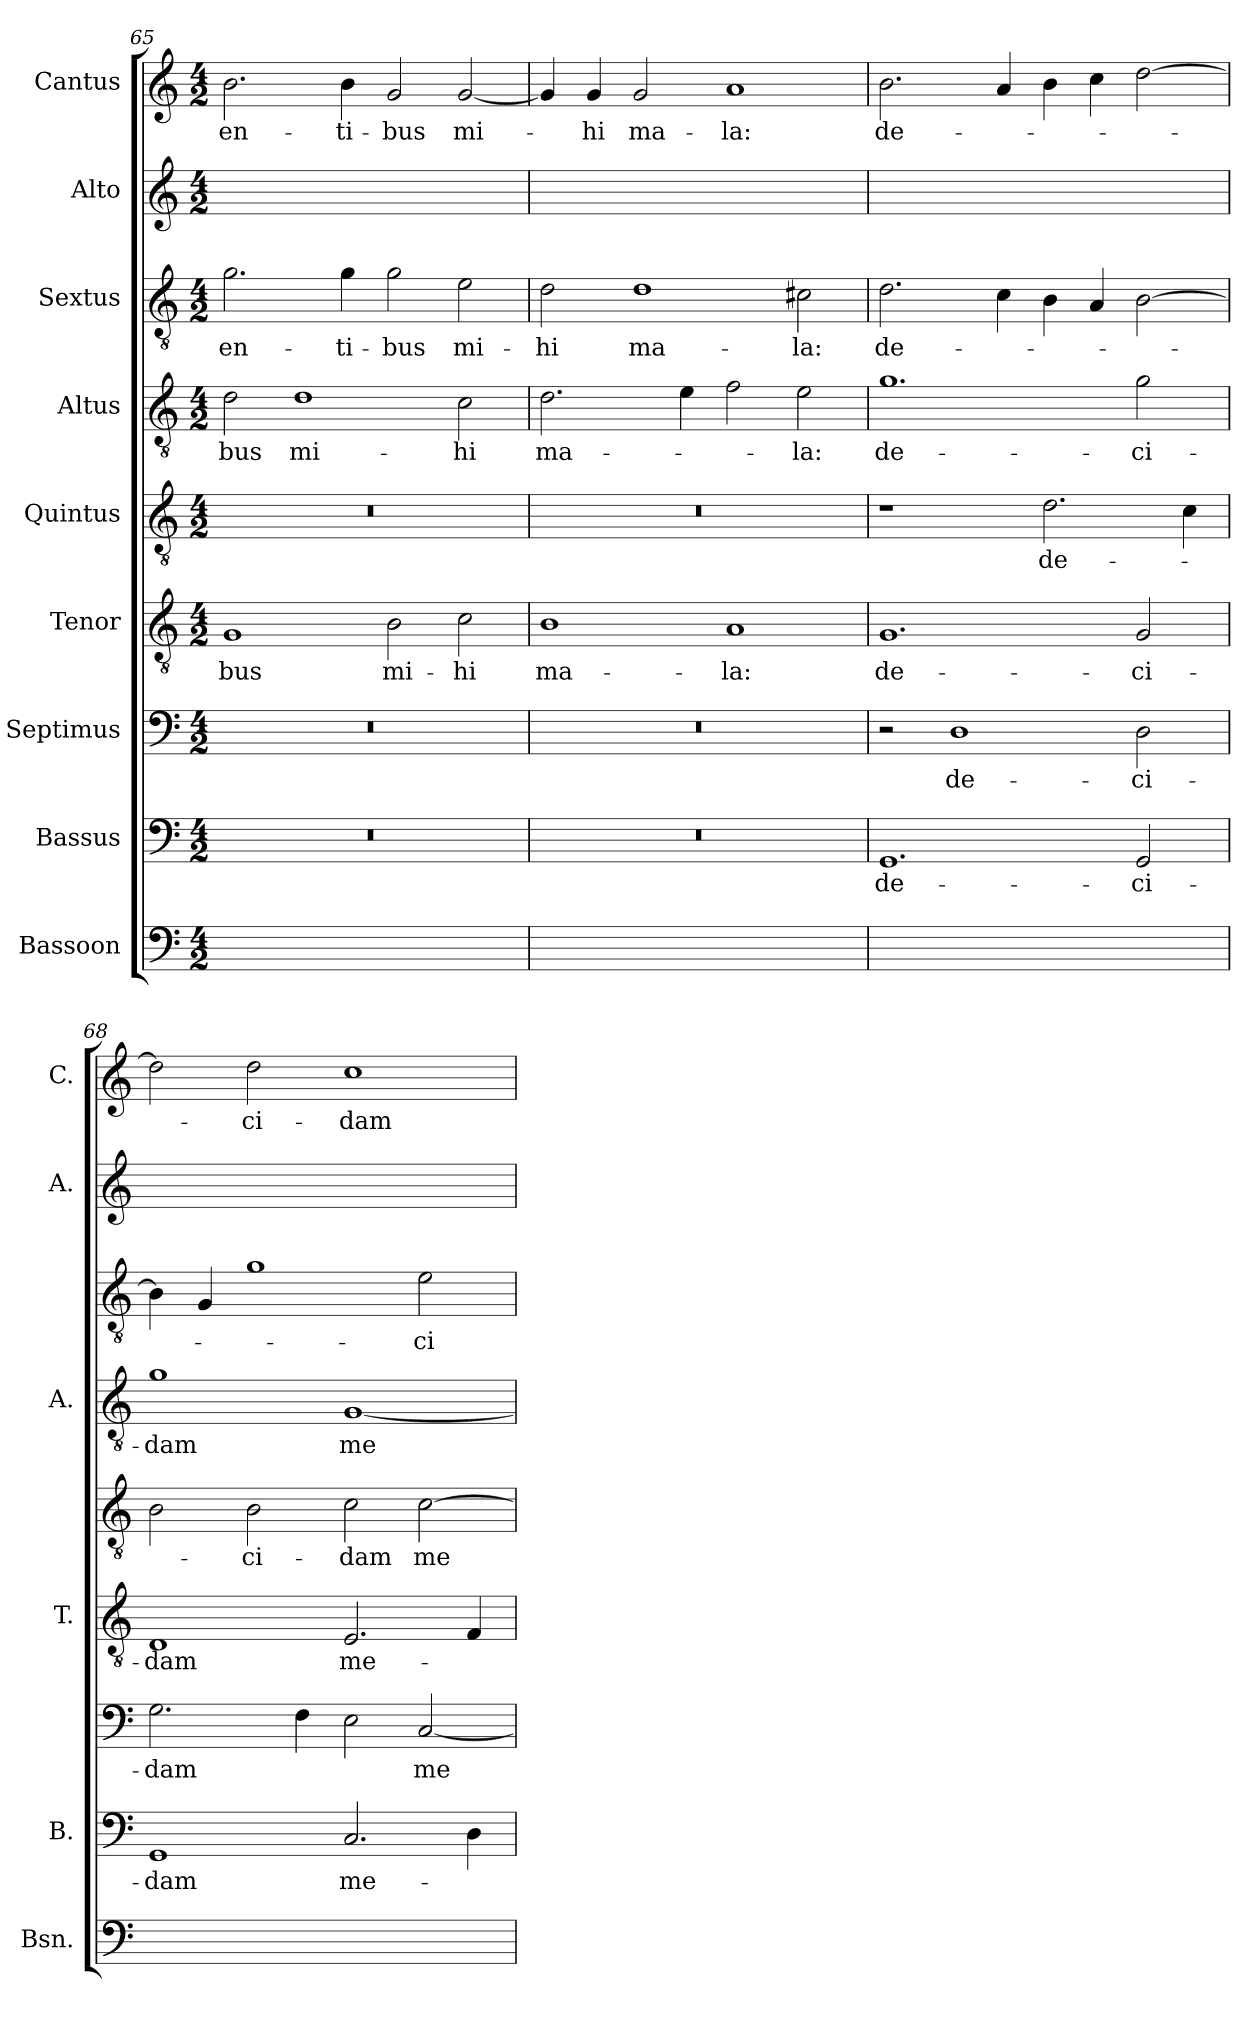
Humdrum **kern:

**kern	**text	**kern	**text	**kern	**text	**kern	**text	**kern	**text	**kern	**text	**kern	**text	**kern	**text	**kern	**text
*part9	*part9	*part8	*part8	*part7	*part7	*part6	*part6	*part5	*part5	*part4	*part4	*part3	*part3	*part2	*part2	*part1	*part1
*staff9	*staff9	*staff8	*staff8	*staff7	*staff7	*staff6	*staff6	*staff5	*staff5	*staff4	*staff4	*staff3	*staff3	*staff2	*staff2	*staff1	*staff1
*I"Bassoon	*	*I"Bassus	*	*I"Septimus	*	*I"Tenor	*	*I"Quintus	*	*I"Altus	*	*I"Sextus	*	*I"Alto	*	*I"Cantus	*
*I'Bsn.	*	*I'B.	*	*	*	*I'T.	*	*	*	*I'A.	*	*	*	*I'A.	*	*I'C.	*
*clefF4	*	*clefF4	*	*clefF4	*	*clefGv2	*	*clefGv2	*	*clefGv2	*	*clefGv2	*	*clefG2	*	*clefG2	*
*	*	*	*	*	*	*ITrd7c12	*	*ITrd7c12	*	*ITrd7c12	*	*ITrd7c12	*	*	*	*	*
*k[]	*	*k[]	*	*k[]	*	*k[]	*	*k[]	*	*k[]	*	*k[]	*	*k[]	*	*k[]	*
*C:	*	*C:	*	*C:	*	*C:	*	*C:	*	*C:	*	*C:	*	*C:	*	*C:	*
*M4/2	*	*M4/2	*	*M4/2	*	*M4/2	*	*M4/2	*	*M4/2	*	*M4/2	*	*M4/2	*	*M4/2	*
=65	=65	=65	=65	=65	=65	=65	=65	=65	=65	=65	=65	=65	=65	=65	=65	=65	=65
!	!	!LO:N:vis=1	!	!LO:N:vis=1	!	!	!LO:LY:b	!LO:N:vis=1	!	!	!LO:LY:b	!	!LO:LY:b	!	!	!	!LO:LY:b
0ryy	.	0r	.	0r	.	1GG	-bus	0r	.	2D\	-bus	2.G\	-en-	2.b\yy	-en-	2.b\	-en-
!	!	!	!	!	!	!	!	!	!	!	!LO:LY:b	!	!	!	!	!	!
.	.	.	.	.	.	.	.	.	.	1D	mi-	.	.	.	.	.	.
!	!	!	!	!	!	!	!	!	!	!	!	!	!LO:LY:b	!	!	!	!LO:LY:b
.	.	.	.	.	.	.	.	.	.	.	.	4G\	-ti-	4b\yy	-ti-	4b\	-ti-
!	!	!	!	!	!	!	!LO:LY:b	!	!	!	!	!	!LO:LY:b	!	!	!	!LO:LY:b
.	.	.	.	.	.	2BB\	mi-	.	.	.	.	2G\	-bus	2g/yy	-bus	2g/	-bus
!	!	!	!	!	!	!	!LO:LY:b	!	!	!	!LO:LY:b	!	!LO:LY:b	!	!	!	!LO:LY:b
.	.	.	.	.	.	2C\	-hi	.	.	2C\	-hi	2E\	mi-	[<2g/yy	mi-	[<2g/	mi-
=66	=66	=66	=66	=66	=66	=66	=66	=66	=66	=66	=66	=66	=66	=66	=66	=66	=66
!	!	!LO:N:vis=1	!	!LO:N:vis=1	!	!	!LO:LY:b	!LO:N:vis=1	!	!	!LO:LY:b	!	!LO:LY:b	!	!	!	!
0ryy	.	0r	.	0r	.	1BB	ma-	0r	.	2.D\	ma-	2D\	-hi	4g/yy]	.	4g/]	.
!	!	!	!	!	!	!	!	!	!	!	!	!	!	!	!	!	!LO:LY:b
.	.	.	.	.	.	.	.	.	.	.	.	.	.	4g/yy	-hi	4g/	-hi
!	!	!	!	!	!	!	!	!	!	!	!	!	!LO:LY:b	!	!	!	!LO:LY:b
.	.	.	.	.	.	.	.	.	.	.	.	1D	ma-	2g/yy	ma-	2g/	ma-
.	.	.	.	.	.	.	.	.	.	4E\	.	.	.	.	.	.	.
!	!	!	!	!	!	!	!LO:LY:b	!	!	!	!	!	!	!	!	!	!LO:LY:b
.	.	.	.	.	.	1AA	-la:	.	.	2F\	.	.	.	1ayy	-la:	1a	-la:
!	!	!	!	!	!	!	!	!	!	!	!LO:LY:b	!	!LO:LY:b	!	!	!	!
.	.	.	.	.	.	.	.	.	.	2E\	-la:	2C#X\	-la:	.	.	.	.
=67	=67	=67	=67	=67	=67	=67	=67	=67	=67	=67	=67	=67	=67	=67	=67	=67	=67
!	!	!	!LO:LY:b	!	!	!	!LO:LY:b	!	!	!	!LO:LY:b	!	!LO:LY:b	!	!	!	!LO:LY:b
1.GGyy	de-	1.GG	de-	2r	.	1.GG	de-	1r	.	1.G	de-	2.D\	de-	2.b\yy	de-	2.b\	de-
!	!	!	!	!	!LO:LY:b	!	!	!	!	!	!	!	!	!	!	!	!
.	.	.	.	1D	de-	.	.	.	.	.	.	.	.	.	.	.	.
.	.	.	.	.	.	.	.	.	.	.	.	4C\	.	4a/yy	.	4a/	.
!	!	!	!	!	!	!	!	!	!LO:LY:b	!	!	!	!	!	!	!	!
.	.	.	.	.	.	.	.	2.D\	de-	.	.	4BB\	.	4b\yy	.	4b\	.
.	.	.	.	.	.	.	.	.	.	.	.	4AA/	.	4cc\yy	.	4cc\	.
!	!	!	!LO:LY:b	!	!LO:LY:b	!	!LO:LY:b	!	!	!	!LO:LY:b	!	!	!	!	!	!
2GG/yy	-ci-	2GG/	-ci-	2D\	-ci-	2GG/	-ci-	.	.	2G\	-ci-	[>2BB\	.	[>2dd\yy	.	[>2dd\	.
.	.	.	.	.	.	.	.	4C\	.	.	.	.	.	.	.	.	.
=68	=68	=68	=68	=68	=68	=68	=68	=68	=68	=68	=68	=68	=68	=68	=68	=68	=68
!	!	!	!LO:LY:b	!	!LO:LY:b	!	!LO:LY:b	!	!	!	!LO:LY:b	!	!	!	!	!	!
1GGyy	-dam	1GG	-dam	2.G\	-dam	1DD	-dam	2BB\	.	1G	-dam	4BB\]	.	2dd\yy]	.	2dd\]	.
.	.	.	.	.	.	.	.	.	.	.	.	4GG/	.	.	.	.	.
!	!	!	!	!	!	!	!	!	!LO:LY:b	!	!	!	!	!	!	!	!LO:LY:b
.	.	.	.	.	.	.	.	2BB\	-ci-	.	.	1G	.	2dd\yy	-ci-	2dd\	-ci-
.	.	.	.	4F\	.	.	.	.	.	.	.	.	.	.	.	.	.
!	!	!	!LO:LY:b	!	!	!	!LO:LY:b	!	!LO:LY:b	!	!LO:LY:b	!	!	!	!	!	!LO:LY:b
2.C/yy	me-	2.C/	me-	2E\	.	2.EE/	me-	2C\	-dam	[<1GG	me-	.	.	1ccyy	-dam	1cc	-dam
!	!	!	!	!	!LO:LY:b	!	!	!	!LO:LY:b	!	!	!	!LO:LY:b	!	!	!	!
.	.	.	.	[<2C/	me-	.	.	[>2C\	me-	.	.	2E\	-ci-	.	.	.	.
4D\yy	.	4D\	.	.	.	4FF/	.	.	.	.	.	.	.	.	.	.	.
=	=	=	=	=	=	=	=	=	=	=	=	=	=	=	=	=	=
*-	*-	*-	*-	*-	*-	*-	*-	*-	*-	*-	*-	*-	*-	*-	*-	*-	*-
